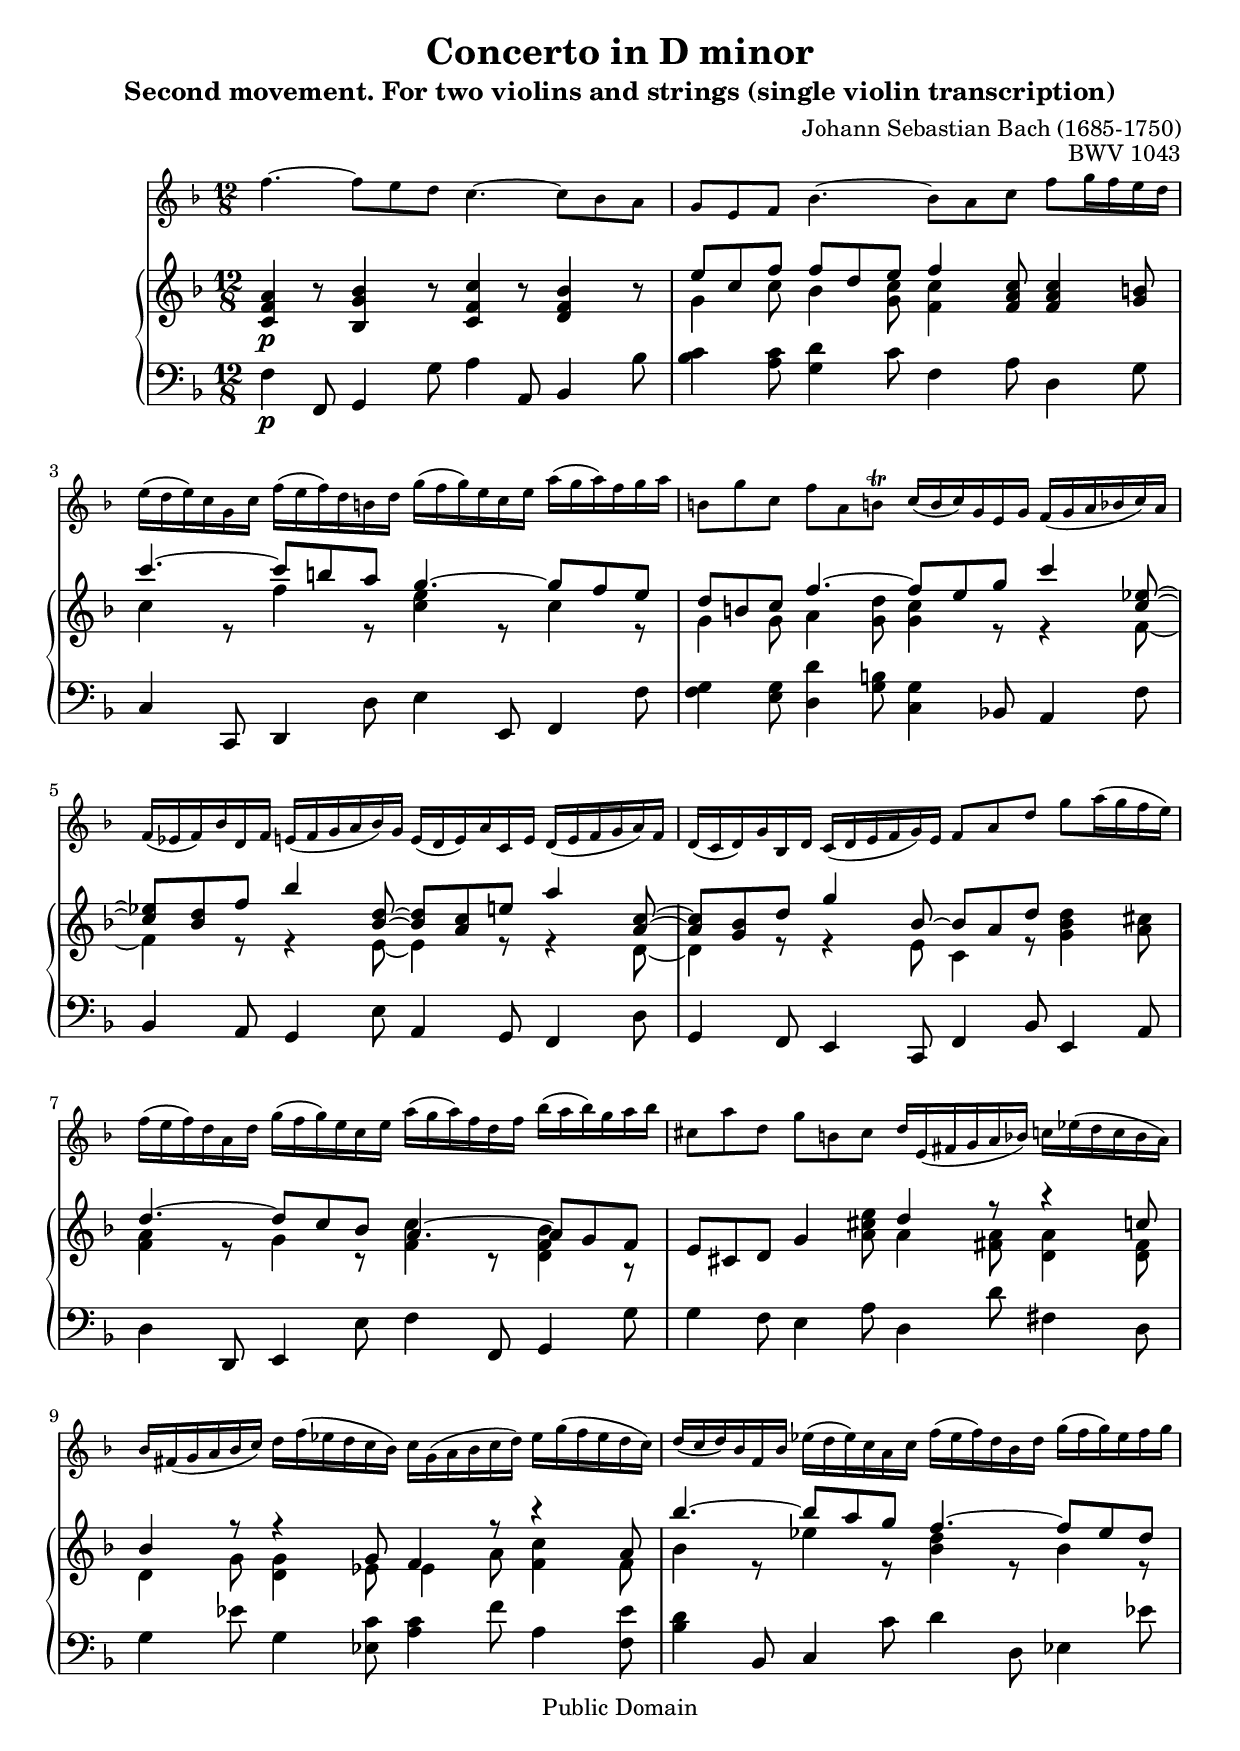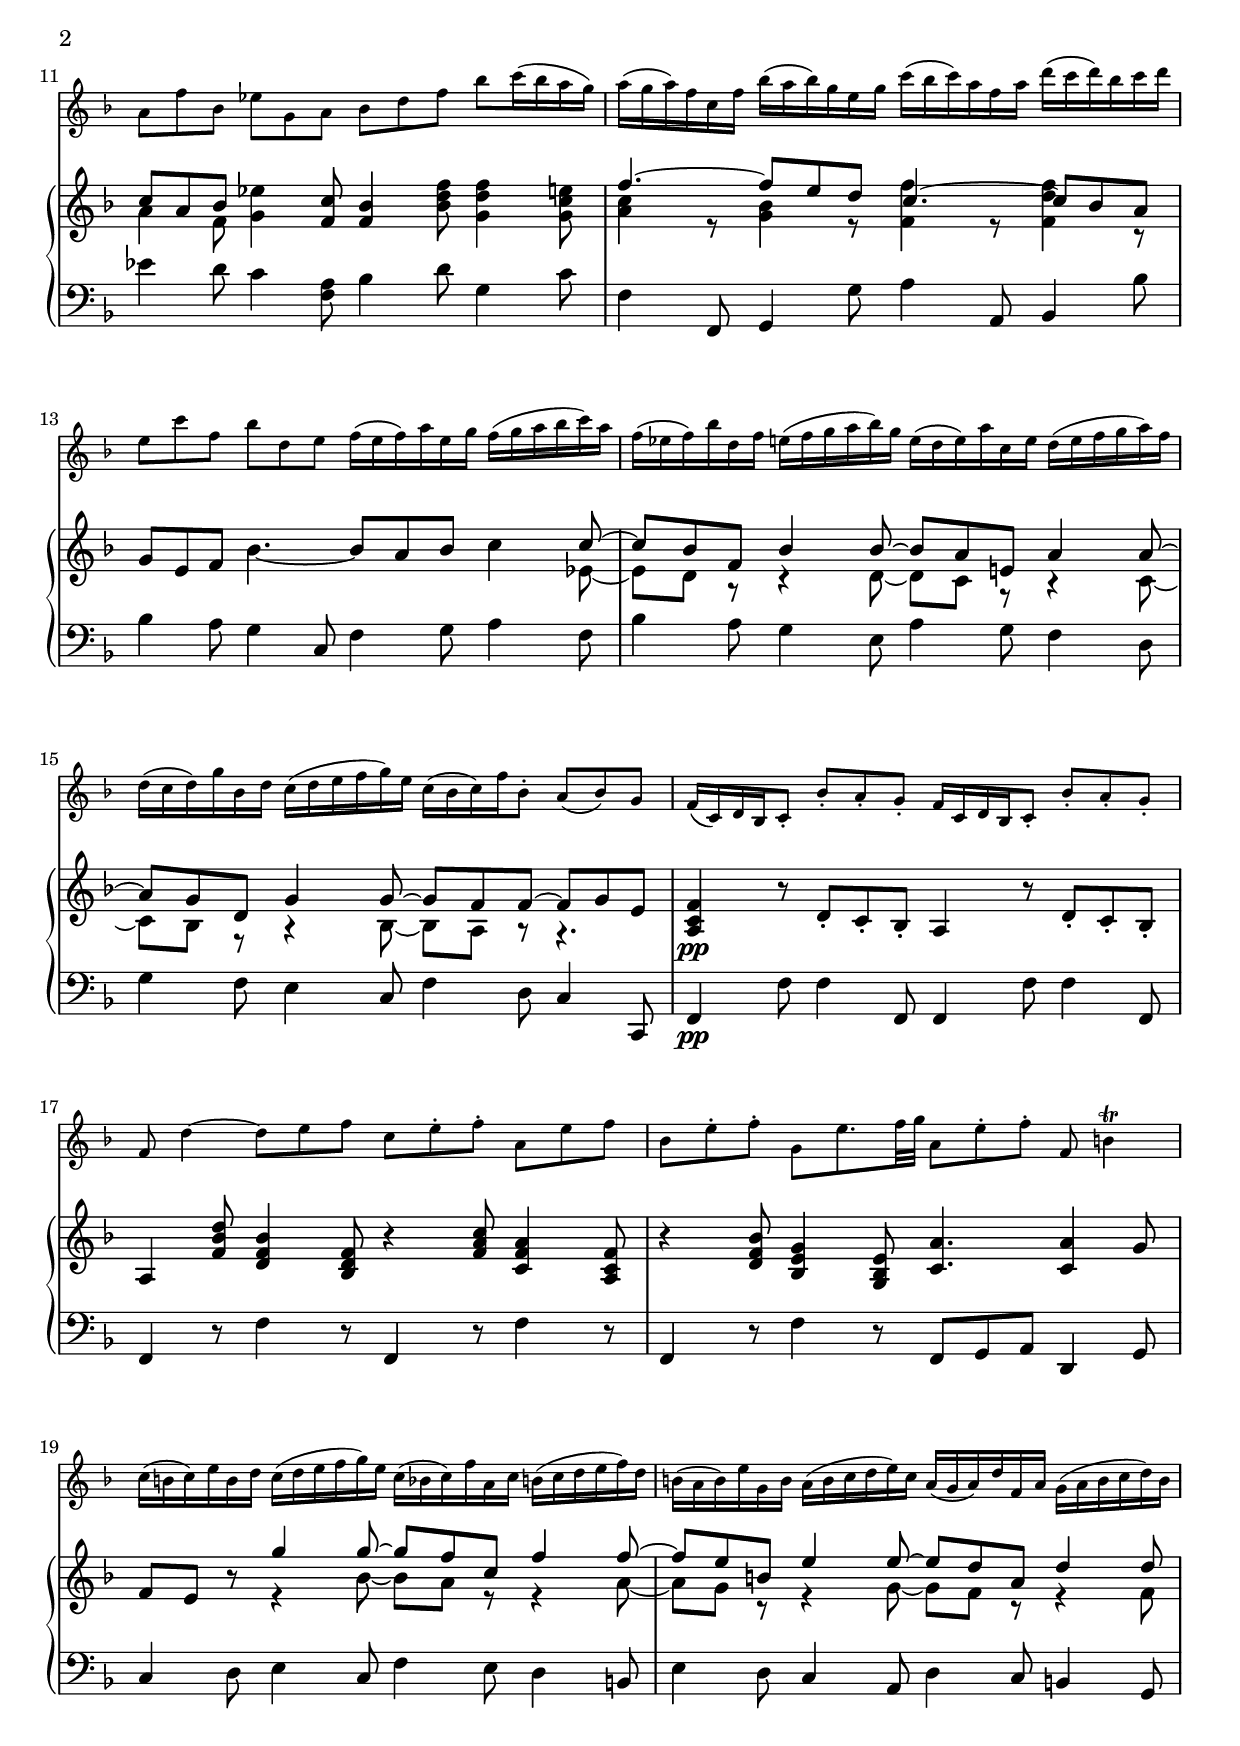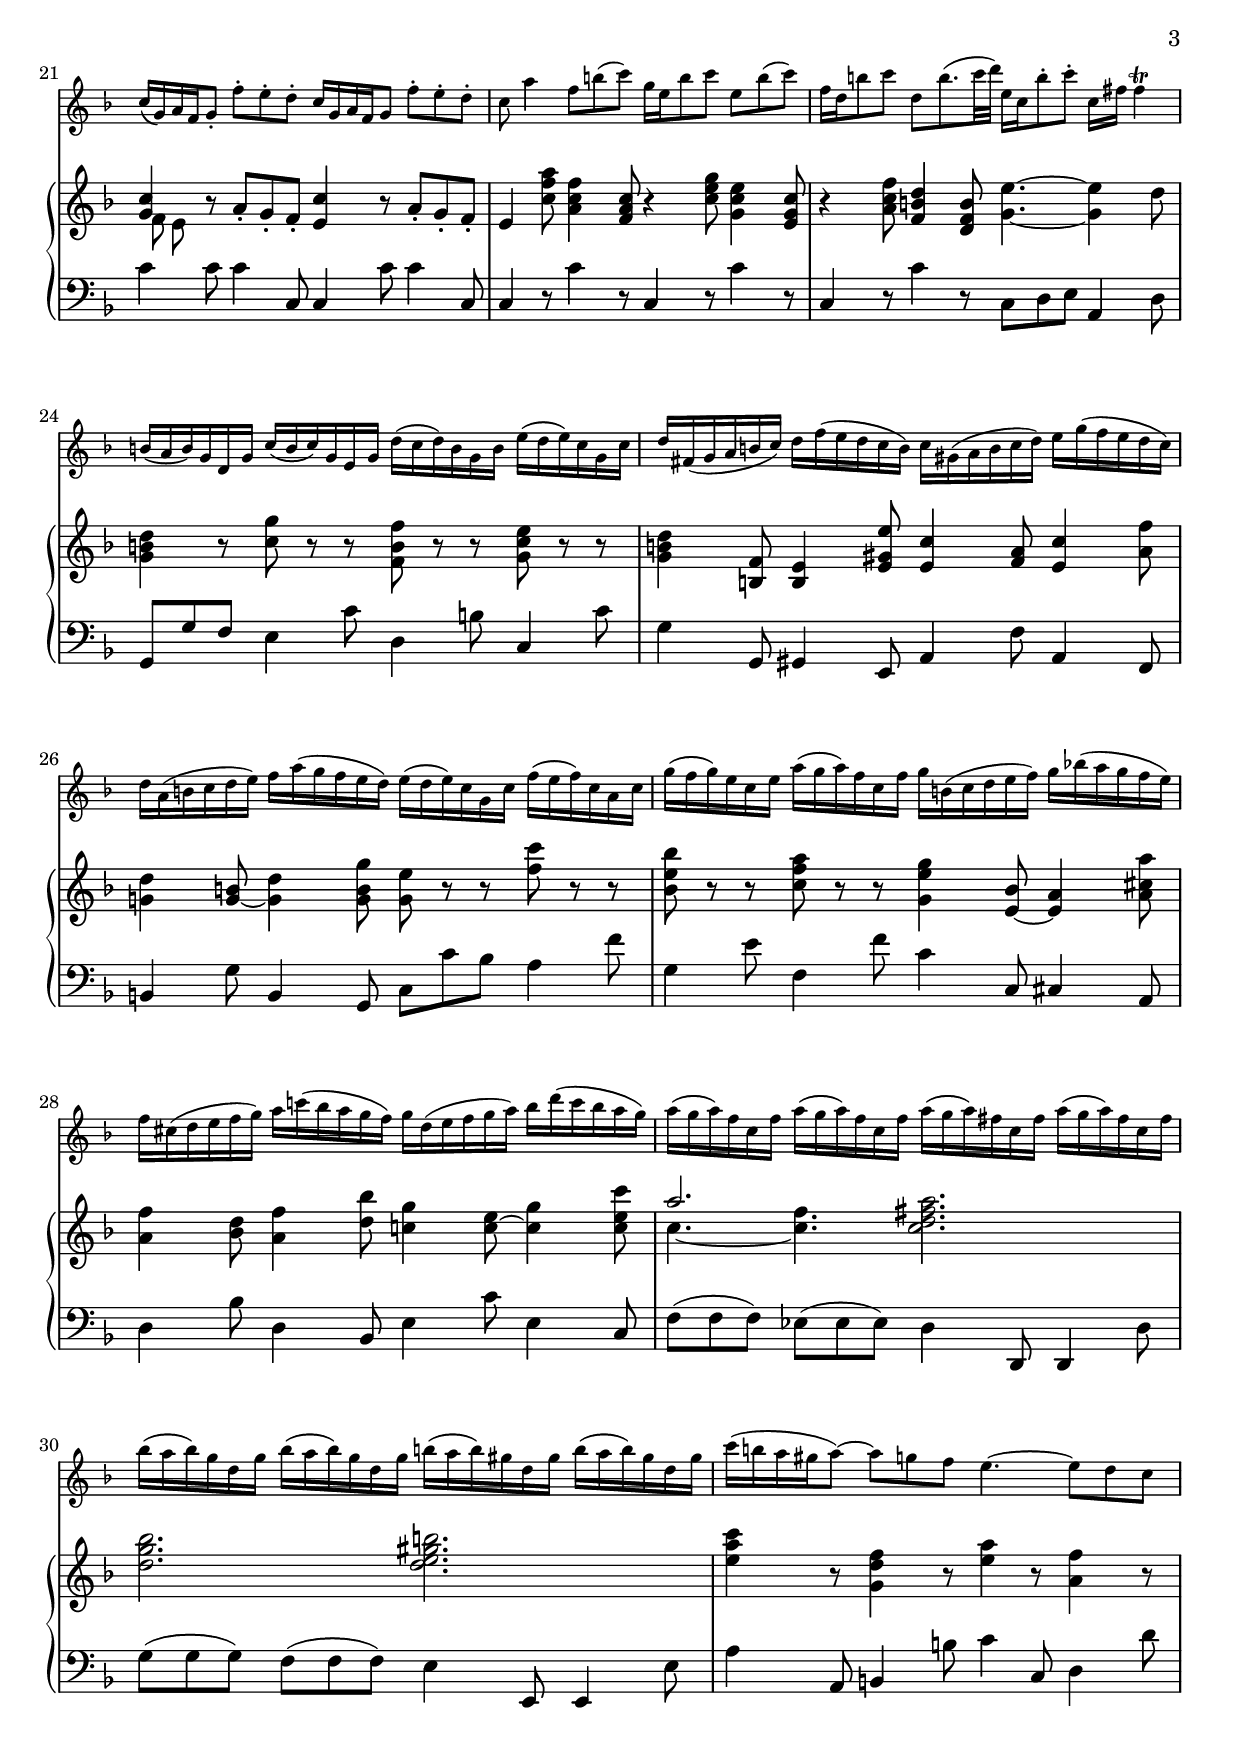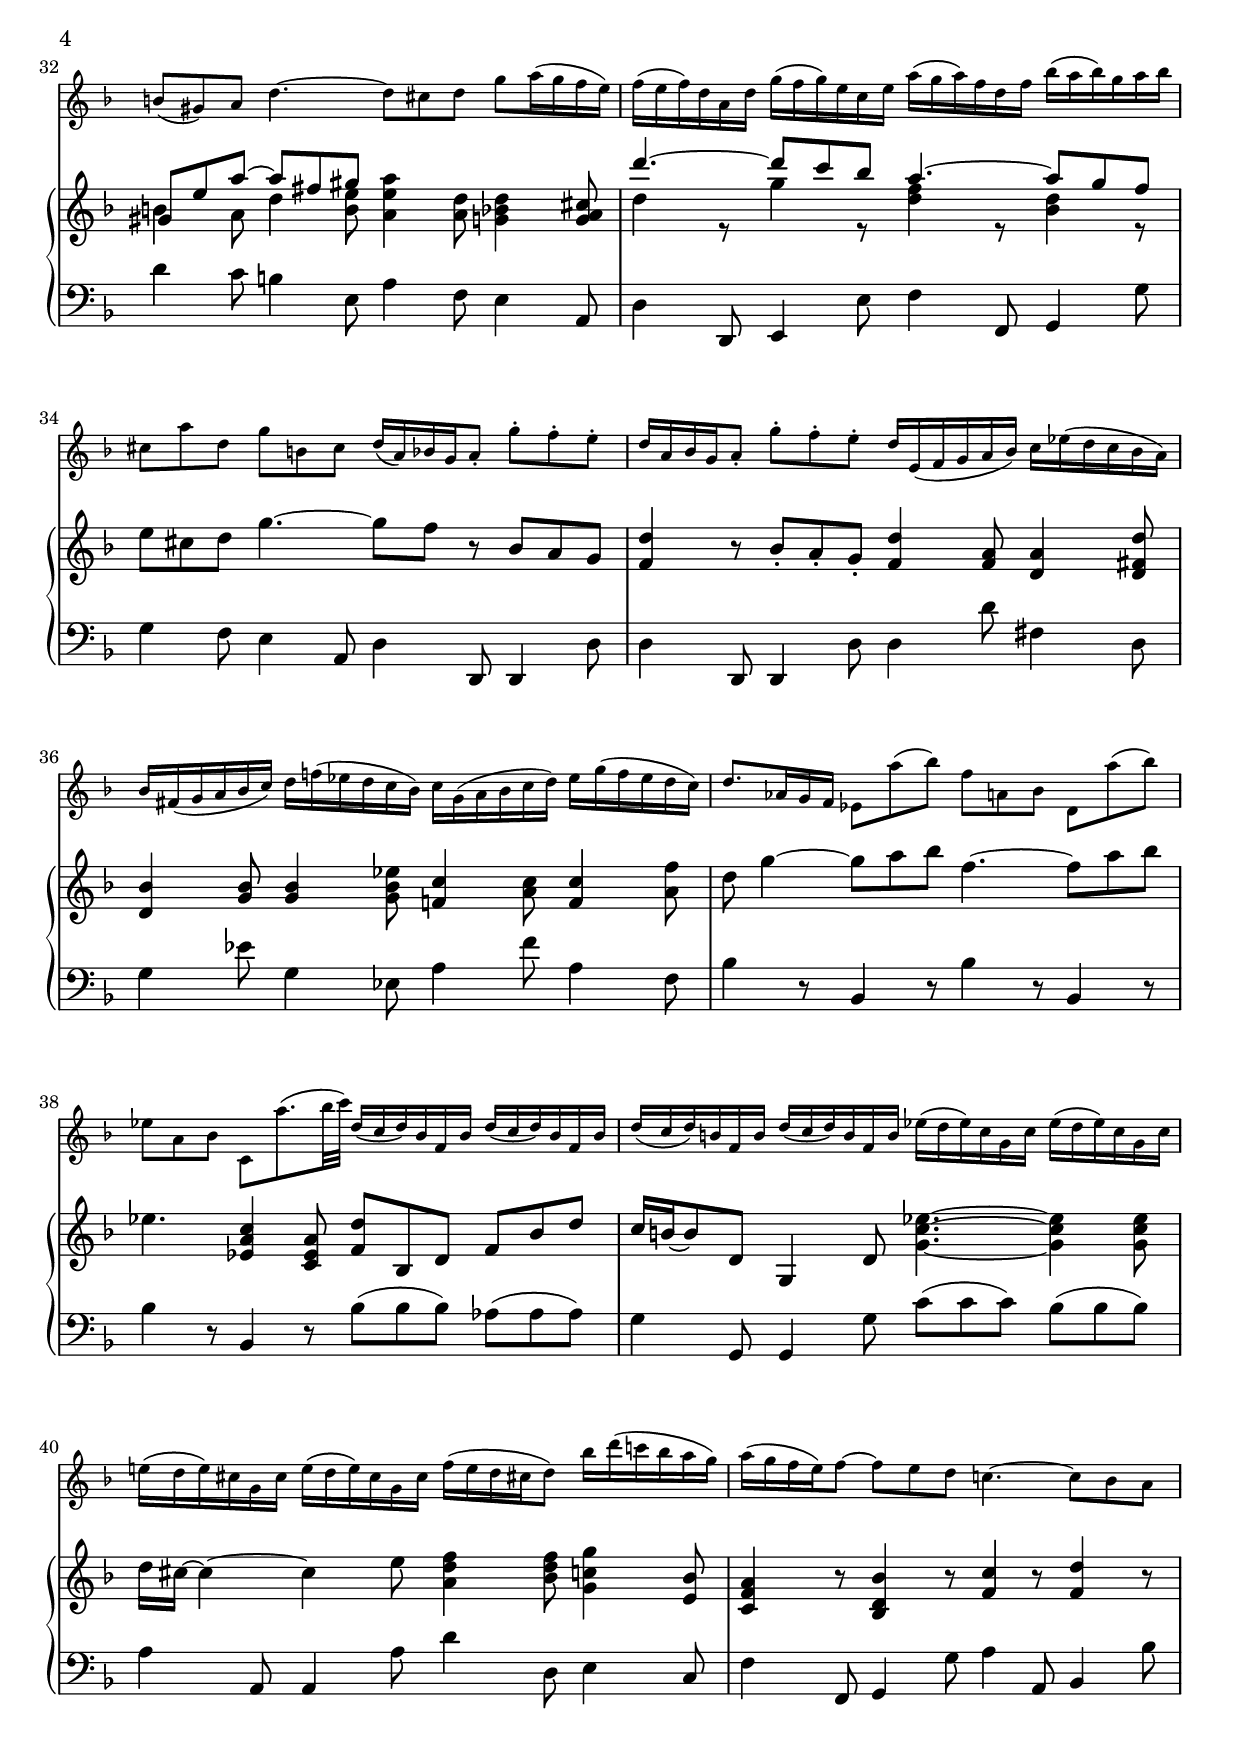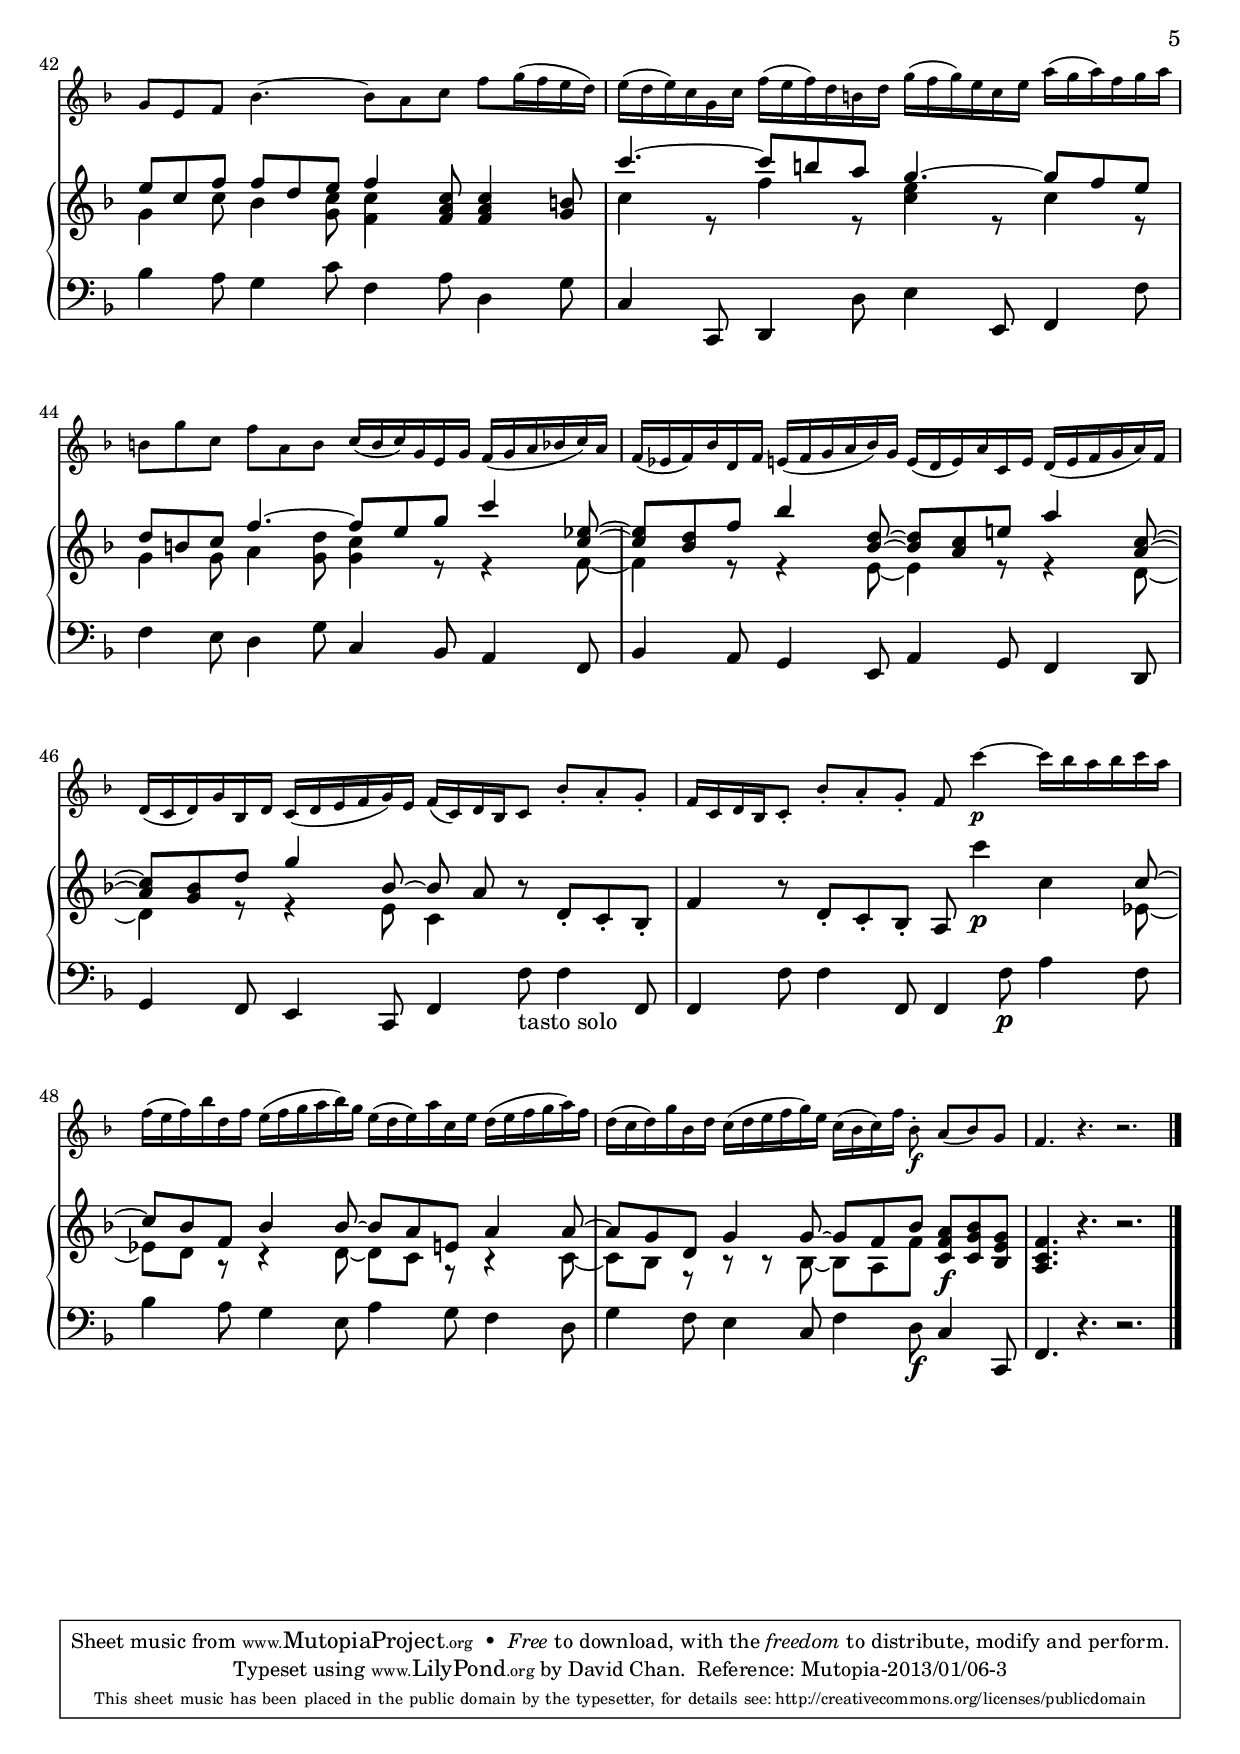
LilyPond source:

% This file creates the score.

% The edition from which this was typed has orchestral accompaniment.
% I don't know if there's a piano arrangement which is out of copyright.

\header {
    \include "header.ly"
    subtitle = "Second movement. For two violins and strings (single violin transcription)"
    % Want "Score" to appear in subtitle
    filename = "score.ly"
}

\version "2.16.0"

\version "2.16.0"
%Solo Violin 2, 2nd movement

soloViolinCC =  \relative c' {
    %1 violin 2
    f'4. ~ f8 e d c4. ~ c8 bes a |
    g e f bes4. ~ bes8 a c f g16 f e d |
    e( d  e) c g c f( e  f) d b d g( f  g) e c e a( g  a) f g a |
    b,8 g' c,  f a, b!\trill c16( b  c) g e g f( g a bes  c) a |
    f( es  f) bes d, f e( f g a  bes) g e( d  e) a c, e d( e f g  a) f |
    d( c  d) g bes, d c( d e f  g) e f8 a d g a16( g f  e) |

    %7 violin 1
    f( e  f) d a d g( f  g) e c e a( g  a) f d f bes( a  bes) g a bes |
    %8 violin 1 and 2
    cis,8 a' d, g b, cis d16 e,( fis g a  bes) c es( d c bes  a) |

    %9 violin 1 and 2
    bes16 fis( g a bes  c) d f( es d c  bes) c g( a bes c  d) es g( f es d  c) |

    %10 violin 2
    d( c  d) bes f bes es( d  es) c a c f( es  f) d bes d g( f  g) es f g |

    %11 violin 1 and 2
    a,8 f' bes, es g, a bes d f bes c16( bes a  g) |

    %12 violin 1
    a( g  a) f c f bes( a  bes) g e g c( bes  c) a f a d( c  d) bes c d |
    e,8 c' f, bes d, e f16( e  f) a e g f( g a bes  c) a |
    f( es  f) bes d, f e( f g a  bes) g e( d  e) a c, e d( e f g  a) f |
    d( c  d) g bes, d c( d e f  g) e c( bes  c) f bes,8-. a(  bes) g |
   
    %16 violin 1 and 2 
    f16(  c) d bes c8-. bes'-. a-. g-. f16 c d bes c8-. bes'-. a-. g-. |

    %17 violin 1 and 2
    f d'4 ~ d8 e f c e-. f-. a,  e' f |

    %18 violin 1 and 2
    bes, e8-. f-. g, e'8. f32 g a,8 e'8-. f-. f, b4\trill |

    %19 violin 1
    c16( b  c) e b d c( d e f  g) e c( bes  c) f a, c b( c d e  f) d |
    b( a  b) e g, b a( b c d  e) c a( g  a) d f, a g( a b c  d) b |
    c(  g) a f g8-. f'-. e-. d-. c16 g a f g8 f'-. e-. d-. |

    %22 violin 1 and 2
    c a'4 f8 b(  c) g16 e b'8 c e, b'(  c) |

    %23 violin 1 and 2
    f,16 d b'8 c d, b'8.( c32  d) e,16 c b'8-. c-. c,16 fis fis4\trill |

    %24 violin 1
    b,16( a  b) g d g c( b  c) g e g d'( c  d) b g b e( d  e) c g c |

    %25 violin 1 and 2
    d16 fis,( g a b  c) d f( e d c  b) c gis( a b c  d) e g( f e d  c) |

    %26 violin 2
    d16 a( b c d  e) f a( g f e  d) e( d  e) c g c f( e  f) c a c |

    %27 violin 1 and 2
    g'( f  g) e c e a( g  a) f c f g16 b,( c d e  f) g bes!( a g f  e) |

    %28 violin 1 and 2
    f16 cis( d e f  g) a c!( bes a g  f) g d( e f g  a) bes d( c bes a  g) |

    %29 violin 1
    a( g  a) f c f a( g  a) f c f a( g  a) fis c fis a( g  a) fis c fis |

    %30 violin 2
    bes16( a  bes) g d g bes( a  bes) g d g b( a  b) gis d gis b( a  b) gis d gis |

    %31 violin 1 and 2
    c16( b a gis  a8) ~ a8 g f e4. ~ e8 d c |

    %32 violin 2
    b(  gis) a d4. ~ d8 cis d g a16( g f  e) |
    f( e  f) d a d g( f  g) e c e a( g  a) f d f bes( a  bes) g a bes |

    %34 violin 1 and 2
    cis,8 a' d, g b, cis d16(  a) bes g a8-. g'-. f-. e-. |

    %35 violin 1 and 2
    d16 a bes g a8-. g'8-. f-. e-. d16 e,( f g a  bes) c es( d c bes  a) |

    %36 violin 1 and 2
    bes16  fis( g a bes  c) d f!( es d c  bes) c g( a bes c  d) es g( f es d  c) |

    %37 violin 1 and 2
    d8. as16 g  f es8 a'(  bes) f a, bes d,  a''(  bes) |

    %38 violin 1 and 2
    es, a, bes c, a''8.( bes32  c) d,16( c  d) bes f bes d( c  d) bes f bes |

    %39 violin 1 and 2
    d( c  d) b f b d( c  d) b f b es16( d  es) c g c es( d  es) c g c |

    %40 violin 1 and 2
    e!( d  e) cis g cis e( d  e) cis g cis f16( e d cis! d8)  bes'16 d( c! bes a  g) |


    %41 violin 1 and 2
    a( g f e)  f8 ~ f8 e d c!4. ~ c8 bes a |

    %42 violin 2
    g e f bes4. ~ bes8 a c f g16( f e  d) |
    e( d  e) c g c f( e  f) d b d g( f  g) e c e a( g  a) f g a |
    b,8 g' c, f a, b c16( b  c) g e g f( g a bes  c) a |
    f( es  f) bes d, f e( f g a  bes) g e( d  e) a c, e d( e f g  a) f |
    d( c  d) g bes, d c( d e f  g) e f(  c) d bes c8 bes'-. a-. g-. |

    %47 violin 1
    f16   c  d bes c8-. bes'-. a-. g-. f c''4\p ~ c16 bes a bes c a |
    f( e  f) bes d, f e( f g a  bes) g e( d  e) a c, e d( e f g  a) f |
    d( c  d) g bes, d c( d e f  g) e  c[( bes  c) f] bes,8-.\f a(  bes) g |
    f4. r r2. |
    \bar "|."
}


\version "2.16.0"



mtwotofive = {
    << { e'8 c f f d e f4 } \\
       { g,4 c8 bes4 <g c>8 <f c'>4 } >> <f a c>8 q4 <g b>8 |
    %3
    << { c'4. ~ c8 b a g4. ~ g8 f e } \\
       { c4 r8 f4 r8 <c e>4 r8 c4 r8} >> |

    << { d8 b c f4. ~ f8 e g c4  < c, es>8  ~ } \\
       { g4 g8 a4 <g d'>8 <g c>4 r8 r4 f8  ~ } >> |

    << { <c' es>8 <bes d> f' bes4 <bes, d>8~ q <a c> e' a4 <a, c>8 ~ } \\
       { f4 r8 r4 e8 ~ e4 r8 r4 d8 ~} >> |
}

pianoH =  \relative c' {
    <c f a>4\p  r8 <bes g' bes>4 r8 <c f c'>4 r8 <d f bes>4 r8 |

    \mtwotofive
    
    %6
    << { <a' c>8 <g bes> d' g4 bes,8 ~ bes a d } \\
       { d,4 r8 r4 e8 c4 r8 } >> < g' bes d>4 <a cis>8 |   

    << { d4. ~ d8 c bes a4. ~ a8 g f } \\
       { <f a>4 r8 g4 r8 <f c'>4 r8 <d f bes>4 r8 } >> |

    %8
    e8 cis d g4 <a cis e>8 << { d4 r8 r4 c8 } \\
       	     	       	      { a4 <fis a>8 <d a'>4 <d fis>8 } >> |
   
    << { bes'4 r8 r4 g8 f4 r8 r4 a8} \\
       { d,4 g8 <d g>4 ees8 ees4 a8 <f c'>4 f8} >> |

    << { bes'4. ~ bes8 a g f4. ~ f8 ees d} \\
       { bes4 r8 ees4 r8 <bes d>4 r8 bes4 r8} >> | 		       

    << { c a bes } \\
       { a4 f8} >> <g ees'>4 <f c'>8 <f bes>4 <bes d f>8 < g d' f>4 <g c e>8 |

    << { f'4. ~ f8 e d c4. ~ c8 bes a } \\
       { <a c>4 r8 <g bes>4 r8 <f f'>4 r8 <f d' f>4 r8 } >> |  

    g e f bes4. ~ bes8 a bes c4 << { c8 ~ } \\ { ees,8 ~ } >> |

    << { c'8 bes f bes4 bes8 ~ bes a e a4 a8 ~ } \\
       { ees8 d r8 r4 d8 ~ d8 c r8 r4 c8 ~} >> |

    << { a'8 g d g4 g8 ~ g8 f f ~ f g e } \\
       { c bes r8 r4 bes8 ~ bes a r8 r4. } >> | 

    <a c f>4\pp r8 d-. c-. bes-. a4 r8 d-. c-. bes-. |   

    a4 <f' bes d>8 <d f bes>4 <bes d f>8 r4 <f' a c>8 <c f a>4 <a c f>8  |

    %18
    r4 <d f bes>8 <bes e g>4 <g bes e>8 <c a'>4. q4 g'8 |
    
    f8 e8 r8 << { g'4 g8 ~ g f c f4 f8 ~ } \\
       	     	{ r4 bes,8 ~ bes a r8 r4 a8 ~ } >> |	

    << { f'8 e b e4 e8 ~ e8 d a d4 d8 } \\
       { a8 g r8 r4 g8 ~ g8 f r8 r4 f8} >> |

    %21
    << { <g c>4 }  \\
       { f8 e8 } >> r8 a-. g-. f-. <e c'>4 r8 a-. g-. f-. |
   
    e4 <c' f a>8 <a c f>4 <f a c>8 r4 <c' e g>8 <g c e>4 <e g c>8 |

    %23
    r4 <a c f>8 <f b d>4 <d f b>8 <g e'>4. ~ q4 d'8 |

    <g, b d>4 r8 <c g'>8 r8 r8 <f, b f'> r8 r8 <g c e> r8 r8 |

    <g b d>4 <b, f'>8 <b e>4 <e gis e'>8 <e c'>4 <f a>8 <e c'>4 <a f'>8 |

    <g! d'>4 <g b>8 ~ <g d'>4 <g b g'>8 <g e'>8 r8 r8 <f' c'>8 r8 r8 |

    %27
    <bes, e bes'>8 r8 r8 <c f a> r8 r8 <g e' g>4 <e bes'>8 ~ <e a>4 <a cis a'>8 |

    <a f'>4 <bes d>8 <a f'>4 <d bes'>8 <c! g'>4 <c e>8 ~ <c g'>4 <c e c'>8 |

    << { a'2. } \\ { c,4. ~ <c f>4. } >> <c d fis a>2. |

    <d g bes>2. <d e gis b>2. |

    %31
    <e a c>4 r8 <g, d' f>4 r8 <e' a>4 r8 <a, f'>4 r8 |

    <<  
       { gis8 e' a ~ a fis gis } \\ 
       { b,4 a8 d4 <b e>8}     >> <a e' a>4 <a d>8 <g bes d>4 <g a cis>8 |

    %33

    << { d''4. ~ d8 c bes a4. ~ a8 g f } \\
       { d4 r8 g4 r8 <d f>4 r8 <bes d>4 r8 } >> |

    e8 cis d g4. ~ g8 f8 r8 bes, a g |

    <f d'>4 r8 bes-. a-. g-. <f d'>4 <f a>8 <d a'>4 <d fis d'>8 |

    %36 
    <d bes'>4 <g bes>8 q4 <g bes ees>8 <f! c'>4 <a c>8 <f c'>4 <a f'>8 |

    d g4 ~ g8 a bes f4. ~ f8 a bes |

    ees,4. <ees, a c>4 <c ees a>8 <f d'>8 bes, d f bes d | 

    %39
    c16 b ~ b8 d, g,4 d'8 <g c ees>4. ~ q4 q8 |

    d'16 cis ~ cis4 ~ cis4 e8 <a, d f>4 <bes d f>8 <g c g'>4 <e bes'>8 | 

    <c f a>4  r8 <bes d bes'>4 r8 <f' c'>4 r8 <f d'>4 r8 |

    %42 to 45 are the same as 2 to 5

    \mtwotofive

    %46
    << { <a' c>8 <g bes> d' g4 bes,8 ~ bes a} \\
       { d,4 r8 r4 e8 c4} >> r8 d8-. c-. bes-. |

    f'4 r8 d8-. c-. bes-. a c''4\p c,4  << { c8 ~ } \\ { ees,8 ~ } >> |

    << { c'8 bes f bes4 bes8 ~ bes a e a4 a8 ~ } \\
       { ees8 d r8 r4 d8 ~ d8 c r8 r4 c8 ~ } >> |
    
    << { a'8 g d g4 g8 ~ g8 f bes } \\
       { c,8 bes r8 r8 r8 bes ~ bes a f' } >> <c f a>8\f <c g' bes> <bes e g> |

    <a c f>4. r4. r2. |
    \bar "|."
}

\version "2.16.0"
%Continuo, 2nd movement

pianoL =  \relative c' {
    f,4\p f,8 g4 g'8 a4 a,8 bes4 bes'8 |
    < bes c>4 <a c>8 <g d'>4 c8 f,4 a8 d,4 g8 |
    c,4 c,8 d4 d'8 e4 e,8 f4 f'8 |

    %4
    <f g>4 <e g>8 <d d'>4 <g b>8 <c, g'>4 bes!8 a4 f'8 | 
    bes,4 a8 g4 e'8 a,4 g8 f4 d'8 |
    g,4 f8 e4 c8 f4 bes8 e,4 a8 |
    d4 d,8 e4 e'8 f4 f,8 g4 g'8 |

    %8
    g4 f8 e4 a8 d,4 d'8 fis,4 d8 |
    g4 es'8 g,4 <es c'>8 <a c>4 f'8 a,4 <f ees'>8 |

    %10
    <bes d>4 bes,8 c4 c'8 d4 d,8 es4 es'8 |
    es4 d8 c4 <f, a>8 bes4 d8 g,4 c8 |
    f,4 f,8 g4 g'8 a4 a,8 bes4 bes'8 |
    bes4 a8 g4 c,8 f4 g8 a4 f8 |
    bes4 a8 g4 e8 a4 g8 f4 d8 |
    g4 f8 e4 c8 f4 d8 c4 c,8 |
    f4\pp f'8 f4 f,8 f4 f'8 f4 f,8 | 

    %17
    f4 r8 f'4 r8 f,4 r8 f'4 r8 |
    f,4 r8 f'4 r8 f,8 g a d,4 g8 | 
    c4 d8 e4 c8 f4 e8 d4 b8 |
    e4 d8 c4 a8 d4 c8 b4 g8 |


    c'4 c8 c4 c,8 c4 c'8 c4 c,8 |
    c4 r8 c'4 r8 c,4 r8 c'4 r8 | 
    c,4 r8 c'4 r8 c, d e a,4 d8 | 
    g, g' f e4 c'8 d,4 b'8 c,4 c'8 | 
    g4 g,8 gis4 e8 a4 f'8 a,4 f8 |
    b4 g'8 b,4 g8 c c' bes a4 f'8 | 
    g,4 e'8 f,4 f'8 c4 c,8 cis4 a8 |
    d4 bes'8 d,4 bes8 e4 c'8 e,4 c8 |
    f8( f  f) es( es  es) d4 d,8 d4 d'8 | 
    g( g  g) f( f  f) e4 e,8 e4 e'8 | 
    a4 a,8 b4 b'8 c4 c,8 d4 d'8 |
    d4 c8 b4 e,8 a4 f8 e4 a,8 |
    d4 d,8 e4 e'8 f4 f,8 g4 g'8 |
    g4 f8 e4 a,8 d4 d,8 d4 d'8 |
    d4 d,8 d4 d'8 d4 d'8 fis,4 d8 |
    g4 es'8 g,4 es8 a4 f'8 a,4 f8 |
    bes4 r8 bes,4 r8 bes'4 r8 bes,4 r8 | 
    bes'4 r8 bes,4 r8 bes'8( bes  bes) as( as  as) | 
    g4 g,8 g4 g'8 c( c  c) bes( bes  bes) | 
    a4 a,8 a4 a'8 d4 d,8 e4 c8 |
    f4 f,8 g4 g'8 a4 a,8 bes4 bes'8 |
    bes4 a8 g4 c8 f,4 a8 d,4 g8 |
    c,4 c,8 d4 d'8 e4 e,8 f4 f'8 |
    f4 e8 d4 g8 c,4 bes8 a4 f8 |
    bes4 a8 g4 e8 a4 g8 f4 d8 |
    g4 f8 e4 c8 f4 f'8-"tasto solo" f4 f,8 | 
    f4 f'8 f4 f,8 f4 f'8\p a4 f8 | 
    bes4 a8 g4 e8 a4 g8 f4 d8 |
    g4 f8 e4 c8 f4 d8\f c4 c,8 | 
    f4. r r2. | 
    
    \bar "|." 
}



\score {
       <<
       \new Staff \with { 
       fontSize = #-2 
       \override StaffSymbol.staff-space = #(magstep -2) } 
       {
            \key f \major
	    \time 12/8
	    \soloViolinCC
	}

       \new PianoStaff <<
         \new Staff {
	    \key f \major
	    \time 12/8
    	    \pianoH
          }
	  \new Staff {
	     \key f \major
	     \time 12/8
	     \clef "bass"
    	     \pianoL
	  }
        >>
       >>
}

%{
% 2nd movement
\score {
    \context StaffGroup = "fullscore"  <<
	\context Voice = SoloViolinI {
	    \set Staff.midiInstrument = "violin"
	    \key f \major
	    \time 12/8
	    \soloViolinCC
	}
	\context Voice = Viola {
	    \set Staff.midiInstrument = "harpsichord"
    	    \key f \major
	    \time 12/8
    	    \pianoH
	}
	\context Voice = Continuo {
	    \set Staff.midiInstrument = "harpsichord"
    	    \key f \major
	    \time 12/8
	    \clef "bass"
    	    \pianoL
	}
    >>
    \header {
	piece = "Largo, ma non tanto" opus = ""
    }
    \layout {}
    \midi {
      \tempo 4 = 48
    }
}

%}